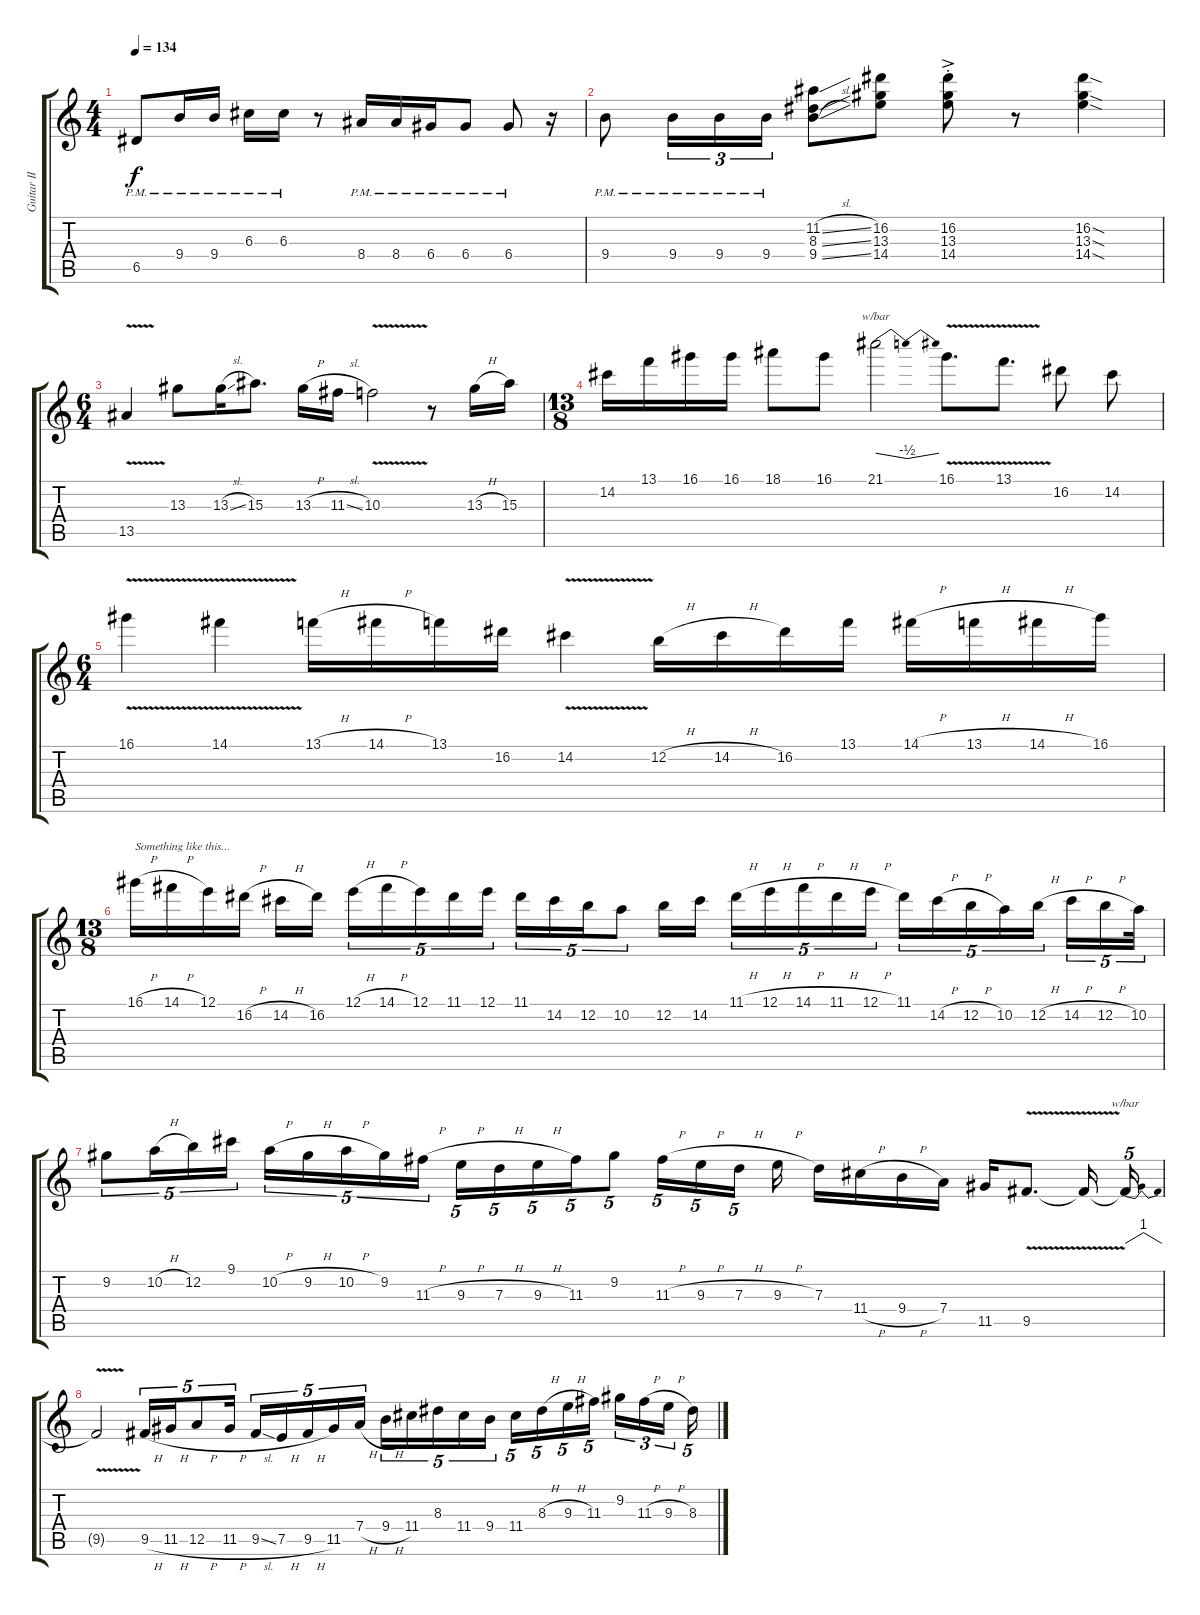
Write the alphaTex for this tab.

\track ("Guitar II" "Guitar II") {instrument distortionguitar}
\staff {score tabs}
\tuning (E4 B3 G3 D3 A2 E2) {hide}
\ts (4 4)
\tempo 134
\clef g2
\ks c
6.5{pm}.8{dy f} 9.4{pm}.16 9.4{pm}.16 6.3{pm}.16 6.3{pm}.16 r.8 8.4{pm}.16 8.4{pm}.16 6.4{pm}.16 6.4{pm}.8 6.4{pm}.8 r.16 |
9.4{pm}.8 9.4{pm}.16{tu (3 2)} 9.4{pm}.16{tu (3 2)} 9.4{pm}.16{tu (3 2)} (11.2{sl} 8.3{sl} 9.4{sl}).8 (16.2 13.3 14.4).8 (16.2{ac st} 13.3{ac st} 14.4{ac st}).8 r.8 (16.2{sod} 13.3{sod} 14.4{sod}).4 |
\ts (6 4)
13.5{v}.4 13.3.8 13.3{sl}.16 15.3.8{d} 13.3{h}.16 11.3{sl}.16 10.3{v}.2 r.8 13.3{h}.16 15.3.16 |
\ts (13 8)
14.2.16 13.1.16 16.1.16 16.1.16 18.1.8 16.1.8 21.1.2{tbe (dip default 0 0 30 -2 60 0)} 16.1{v}.8{d} 13.1{v}.8{d} 16.2.8 14.2.8 |
\ts (6 4)
16.1{v}.4 14.1{v}.4 13.1{h}.16 14.1{h}.16 13.1.16 16.2.16 14.2{v}.4 12.2{h}.16 14.2{h}.16 16.2.16 13.1.16 14.1{h}.16 13.1{h}.16 14.1{h}.16 16.1.16 |
\ts (13 8)
16.1{h}.16{txt "Something like this..."} 14.1{h}.16 12.1.16 16.2{h}.16 14.2{h}.16 16.2.16 12.1{h}.16{tu (5 4)} 14.1{h}.16{tu (5 4)} 12.1.16{tu (5 4)} 11.1.16{tu (5 4)} 12.1.16{tu (5 4)} 11.1.16{tu (5 4)} 14.2.16{tu (5 4)} 12.2.16{tu (5 4)} 10.2.8{tu (5 4)} 12.2.16 14.2.16 11.1{h}.16{tu (5 4)} 12.1{h}.16{tu (5 4)} 14.1{h}.16{tu (5 4)} 11.1{h}.16{tu (5 4)} 12.1{h}.16{tu (5 4)} 11.1.16{tu (5 4)} 14.2{h}.16{tu (5 4)} 12.2{h}.16{tu (5 4)} 10.2.16{tu (5 4)} 12.2{h}.16{tu (5 4)} 14.2{h}.16{tu (5 4)} 12.2{h}.16{tu (5 4)} 10.2.32{tu (5 4)} |
9.2.8{tu (5 4)} 10.2{h}.16{tu (5 4)} 12.2.16{tu (5 4)} 9.1.16{tu (5 4)} 10.2{h}.16{tu (5 4)} 9.2{h}.16{tu (5 4)} 10.2{h}.16{tu (5 4)} 9.2.16{tu (5 4)} 11.3{h}.16{tu (5 4)} 9.3{h}.16{tu (5 4)} 7.3{h}.16{tu (5 4)} 9.3{h}.16{tu (5 4)} 11.3.16{tu (5 4)} 9.2.8{tu (5 4)} 11.3{h}.16{tu (5 4)} 9.3{h}.16{tu (5 4)} 7.3{h}.16{tu (5 4)} 9.3{h}.16 7.3.16 11.4{h}.16 9.4{h}.16 7.4.16 11.5.16 9.5{v}.8{d} 9.5{t}.16 9.5{t}.16{tu (5 4) tbe (dip default 0 0 30 4 60 0)} |
9.5{v t}.2 9.5{h}.16{tu (5 4)} 11.5{h}.16{tu (5 4)} 12.5{h}.8{tu (5 4)} 11.5{h}.16{tu (5 4)} 9.5{sl}.16{tu (5 4)} 7.5{h}.16{tu (5 4)} 9.5{h}.16{tu (5 4)} 11.5.16{tu (5 4)} 7.4{h}.16{tu (5 4)} 9.4{h}.16{tu (5 4)} 11.4.16{tu (5 4)} 8.3.16{tu (5 4)} 11.4.16{tu (5 4)} 9.4.16{tu (5 4)} 11.4.16{tu (5 4)} 8.3{h}.16{tu (5 4)} 9.3{h}.16{tu (5 4)} 11.3.16{tu (5 4)} 9.2.16{tu (3 2)} 11.3{h}.16{tu (3 2)} 9.3{h}.16{tu (3 2)} 8.3.16{tu (5 4)}
